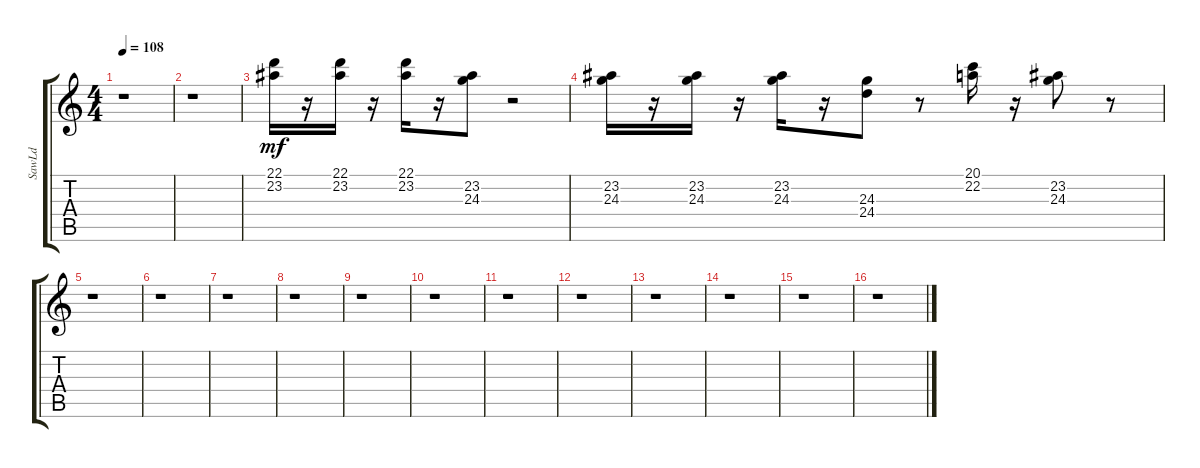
\track ("SawLd" "SawLd") {instrument lead2sawtooth}
\staff {score tabs}
\tuning (E4 B3 G3 D3 A2 E2) {hide}
\ts (4 4)
\tempo 108
\clef g2
\ks c
r.1{dy mf} |
r.1 |
(22.1 23.2).16 r.16 (22.1 23.2).16 r.16 (22.1 23.2).16 r.16 (23.2 24.3).8 r.2 |
(23.2 24.3).16 r.16 (23.2 24.3).16 r.16 (23.2 24.3).16 r.16 (24.3 24.4).8 r.8 (20.1 22.2).16 r.16 (23.2 24.3).8 r.8 |
r.1 |
r.1 |
r.1 |
r.1 |
r.1 |
r.1 |
r.1 |
r.1 |
r.1 |
r.1 |
r.1 |
r.1
